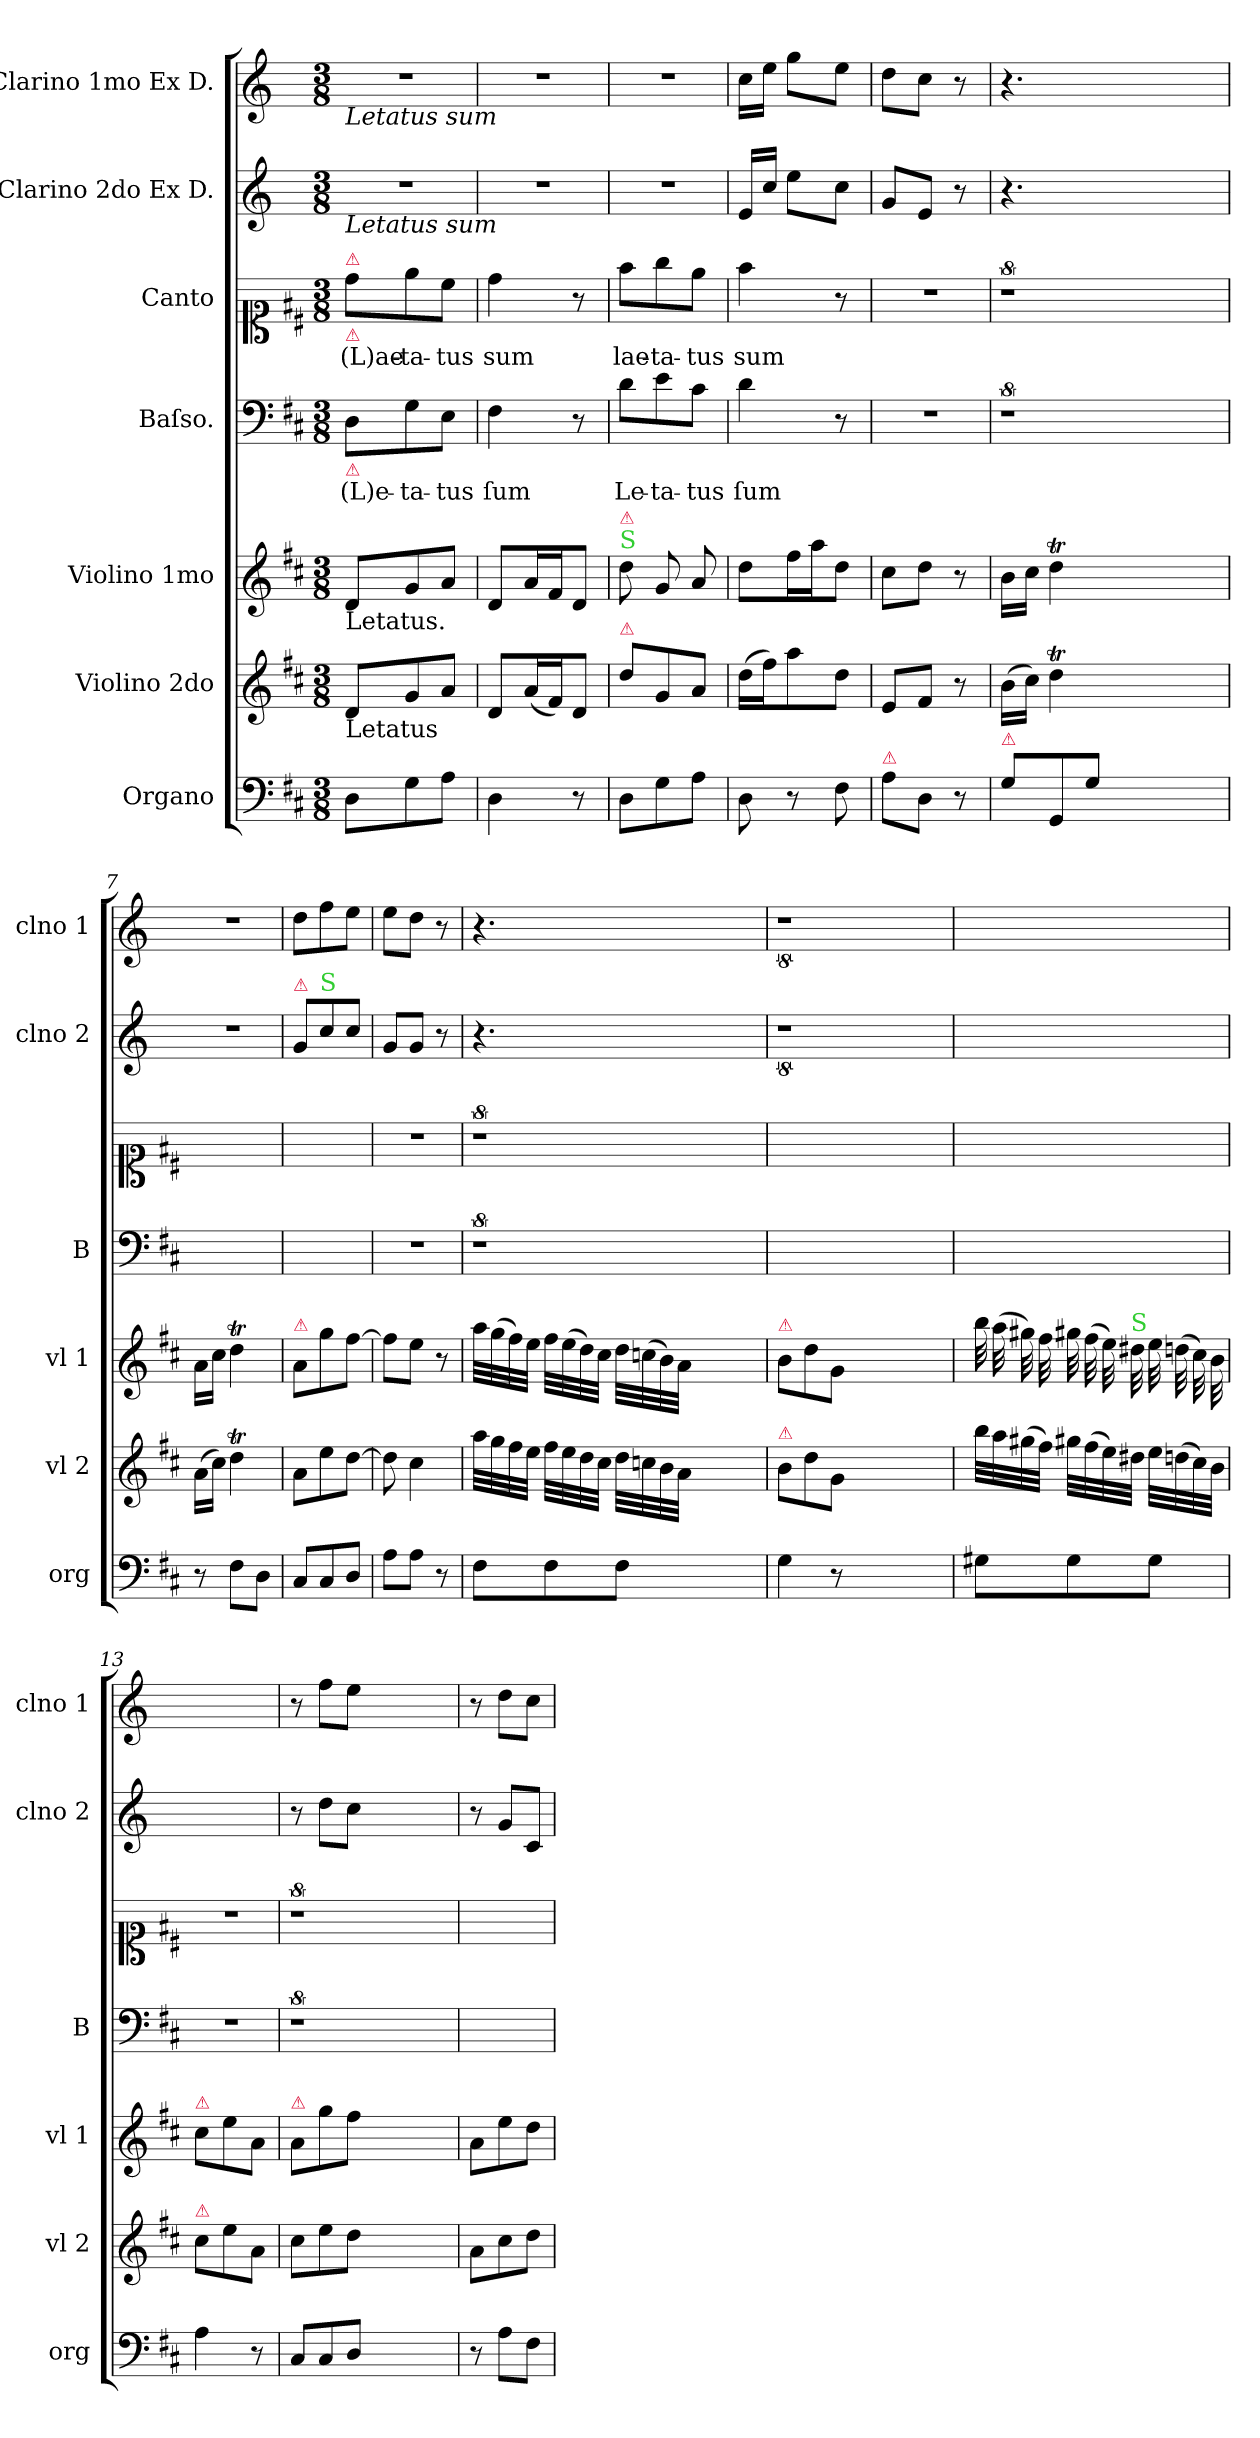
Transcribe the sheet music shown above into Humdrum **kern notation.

**kern	**kern	**kern	**kern	**text	**kern	**text	**kern	**kern
*part7	*part6	*part5	*part4	*part4	*part3	*part3	*part2	*part1
*staff7	*staff6	*staff5	*staff4	*staff4	*staff3	*staff3	*staff2	*staff1
*I"Organo	*I"Violino 2do	*I"Violino 1mo	*I"Baſso.	*	*I"Canto	*	*I"Clarino 2do Ex D.	*I"Clarino 1mo Ex D.
*I'org	*I'vl 2	*I'vl 1	*I'B	*	*	*	*I'clno 2	*I'clno 1
*clefF4	*clefG2	*clefG2	*clefF4	*	*clefC1	*	*clefG2	*clefG2
*	*	*	*	*	*	*	*ITrd-1c-2	*ITrd-1c-2
*k[f#c#]	*k[f#c#]	*k[f#c#]	*k[f#c#]	*	*k[f#c#]	*	*k[f#c#]	*k[f#c#]
*D:	*D:	*D:	*D:	*	*D:	*	*D:	*D:
*M3/8	*M3/8	*M3/8	*M3/8	*	*M3/8	*	*M3/8	*M3/8
=1	=1	=1	=1	=1	=1	=1	=1	=1
!	!	!	!	!	!	!	!	!LO:TX:b:i:t=Letatus sum
!	!	!	!	!	!	!	!LO:TX:b:i:t=Letatus sum	!
!	!	!	!	!	!LO:TX:a:color=crimson:t=⚠	!	!	!
!	!	!	!	!	!LO:TX:b:color=crimson:t=⚠	!	!	!
!	!	!	!LO:TX:b:color=crimson:t=⚠	!	!	!	!	!
!	!	!LO:TX:b:t=Letatus.	!	!	!	!	!	!
!	!LO:TX:b:t=Letatus	!	!	!	!	!	!	!
8D\L	8d/L	8d/L	8D\L	(L)e-	8dd\L	(L)ae-	4.r	4.r
8G\	8g/	8g/	8G\	-ta-	8ee\	-ta-	.	.
8A\J	8a/J	8a/J	8E\J	-tus	8cc#\J	-tus	.	.
=2	=2	=2	=2	=2	=2	=2	=2	=2
4D\	8d/L	8d/L	4F#\	ſum	4dd\	sum	4.r	4.r
.	(16a/L	16a/L	.	.	.	.	.	.
.	16f#/J)	16f#/J	.	.	.	.	.	.
8r	8d/J	8d/J	8r	.	8r	.	.	.
=3	=3	=3	=3	=3	=3	=3	=3	=3
!	!	!LO:TX:a:color=limegreen:t=S	!	!	!	!	!	!
!	!	!LO:TX:a:color=crimson:t=⚠	!	!	!	!	!	!
!	!LO:TX:a:color=crimson:t=⚠	!	!	!	!	!	!	!
!	!	!	!	!LO:LY:i	!	!	!	!
8D\L	8dd\L	8dd	8d\L	Le-	8ff#\L	lae-	4.r	4.r
!	!	!	!	!LO:LY:i	!	!	!	!
8G\	8g/	8g/	8e\	-ta-	8gg\	-ta-	.	.
!	!	!	!	!LO:LY:i	!	!	!	!
8A\J	8a/J	8a/	8c#\J	-tus	8ee\J	-tus	.	.
=4	=4	=4	=4	=4	=4	=4	=4	=4
!	!	!	!	!LO:LY:i	!	!	!	!
8D\	(16dd\LL	8dd\L	4d\	ſum	4ff#\	sum	16f#/LL	16dd\LL
.	16ff#\J)	.	.	.	.	.	16dd/JJ	16ff#\JJ
8r	8aa\	16ff#\L	.	.	.	.	8ff#\L	8aa\L
.	.	16aa\J	.	.	.	.	.	.
8F#\	8dd\J	8dd\J	8r	.	8r	.	8dd\J	8ff#\J
=5	=5	=5	=5	=5	=5	=5	=5	=5
!LO:TX:a:color=crimson:t=⚠	!	!	!	!	!	!	!	!
8A\L	8e/L	8cc#\L	4.r	.	4.r	.	8a/L	8ee\L
8D\J	8f#/J	8dd\J	.	.	.	.	8f#/J	8dd\J
8r	8r	8r	.	.	.	.	8r	8r
=6	=6	=6	=6	=6	=6	=6	=6	=6
!LO:TX:a:color=crimson:t=⚠	!	!	!	!	!	!	!	!
8G/L	(16b\LL	16b\LL	8%9r	.	8%9r	.	4.r	4.r
.	16cc#\JJ)	16cc#\JJ	.	.	.	.	.	.
8GG/	4ddT\	4ddT\	.	.	.	.	.	.
8G/J	.	.	.	.	.	.	.	.
2.ryy	2.ryy	2.ryy	.	.	.	.	2.ryy	2.ryy
=7	=7	=7	=7	=7	=7	=7	=7	=7
8r	(16a\LL	16a\LL	4.ryy	.	4.ryy	.	4.r	4.r
.	16cc#\JJ)	16cc#\JJ	.	.	.	.	.	.
8F#\L	4ddT\	4ddT\	.	.	.	.	.	.
8D\J	.	.	.	.	.	.	.	.
=8	=8	=8	=8	=8	=8	=8	=8	=8
!	!	!	!	!	!	!	!LO:TX:a:color=crimson:t=⚠	!
!	!	!LO:TX:a:color=crimson:t=⚠	!	!	!	!	!	!
8C#/L	8a\L	8a/L	4.ryy	.	4.ryy	.	8a/L	8ee\L
!	!	!	!	!	!	!	!LO:TX:a:color=limegreen:t=S	!
8C#/	8ee\	8gg\	.	.	.	.	8dd	8gg\
8D/J	[8dd\J	[8ff#\J	.	.	.	.	8dd\J	8ff#\J
=9	=9	=9	=9	=9	=9	=9	=9	=9
8A\L	8dd\]	8ff#\L]	4.r	.	4.r	.	8a/L	8ff#\L
8A\J	4cc#\	8ee\J	.	.	.	.	8a/J	8ee\J
8r	.	8r	.	.	.	.	8r	8r
=10	=10	=10	=10	=10	=10	=10	=10	=10
8F#\L	32aa\LLL	32aa\LLL	8%9r	.	8%9r	.	4.r	4.r
.	32gg\	(32gg\	.	.	.	.	.	.
.	32ff#\	32ff#\)	.	.	.	.	.	.
.	32ee\JJJ	32ee\JJJ	.	.	.	.	.	.
8F#\	32ff#\LLL	32ff#\LLL	.	.	.	.	.	.
.	32ee\	(32ee\	.	.	.	.	.	.
.	32dd\	32dd\)	.	.	.	.	.	.
.	32cc#\JJJ	32cc#\JJJ	.	.	.	.	.	.
8F#\J	32dd\LLL	32dd\LLL	.	.	.	.	.	.
.	32ccn\	(32ccn\	.	.	.	.	.	.
.	32b\	32b\)	.	.	.	.	.	.
.	32a\JJJ	32a\JJJ	.	.	.	.	.	.
2.ryy	2.ryy	2.ryy	.	.	.	.	2.ryy	2.ryy
=11	=11	=11	=11	=11	=11	=11	=11	=11
!	!	!LO:TX:a:color=crimson:t=⚠	!	!	!	!	!	!
!	!LO:TX:a:color=crimson:t=⚠	!	!	!	!	!	!	!
4G\	8b\L	8b\L	1ryy	.	1ryy	.	8%9r	8%9r
.	8dd\	8dd\	.	.	.	.	.	.
8r	8g/J	8g/J	.	.	.	.	.	.
2.ryy	2.ryy	2.ryy	.	.	.	.	.	.
.	.	.	8ryy	.	8ryy	.	.	.
=12	=12	=12	=12	=12	=12	=12	=12	=12
8G#X\L	32bb\LLL	32bb\	4.ryy	.	4.ryy	.	4.ryy	4.ryy
.	32aa\	(32aa\	.	.	.	.	.	.
.	(32gg#X\	32gg#X\)	.	.	.	.	.	.
.	32ff#\JJJ)	32ff#\	.	.	.	.	.	.
8G#\	32gg#X\LLL	32gg#X\	.	.	.	.	.	.
.	(32ff#\	(32ff#\	.	.	.	.	.	.
.	32ee\)	32ee\)	.	.	.	.	.	.
!	!	!LO:TX:a:color=limegreen:t=S	!	!	!	!	!	!
.	32dd#X\JJJ	32dd#X	.	.	.	.	.	.
8G#\J	32ee\LLL	32ee\	.	.	.	.	.	.
.	(32ddn\	(32ddn\	.	.	.	.	.	.
.	32cc#\)	32cc#\)	.	.	.	.	.	.
.	32b\JJJ	32b\	.	.	.	.	.	.
=13	=13	=13	=13	=13	=13	=13	=13	=13
!	!	!LO:TX:a:color=crimson:t=⚠	!	!	!	!	!	!
!	!LO:TX:a:color=crimson:t=⚠	!	!	!	!	!	!	!
4A\	8cc#\L	8cc#\L	4.r	.	4.r	.	4.ryy	4.ryy
.	8ee\	8ee\	.	.	.	.	.	.
8r	8a/J	8a/J	.	.	.	.	.	.
=14	=14	=14	=14	=14	=14	=14	=14	=14
!	!	!LO:TX:a:color=crimson:t=⚠	!	!	!	!	!	!
8C#/L	8cc#\L	8a/L	8%9r	.	8%9r	.	8r	8r
8C#/	8ee\	8gg\	.	.	.	.	8ee\L	8gg\L
8D/J	8dd\J	8ff#\J	.	.	.	.	8dd\J	8ff#\J
2.ryy	2.ryy	2.ryy	.	.	.	.	2.ryy	2.ryy
=15	=15	=15	=15	=15	=15	=15	=15	=15
8r	8a\L	8a\L	4.ryy	.	4.ryy	.	8r	8r
8A\L	8cc#\	8ee\	.	.	.	.	8a/L	8ee\L
8F#\J	8dd\J	8dd\J	.	.	.	.	8d/J	8dd\J
=	=	=	=	=	=	=	=	=
*-	*-	*-	*-	*-	*-	*-	*-	*-
